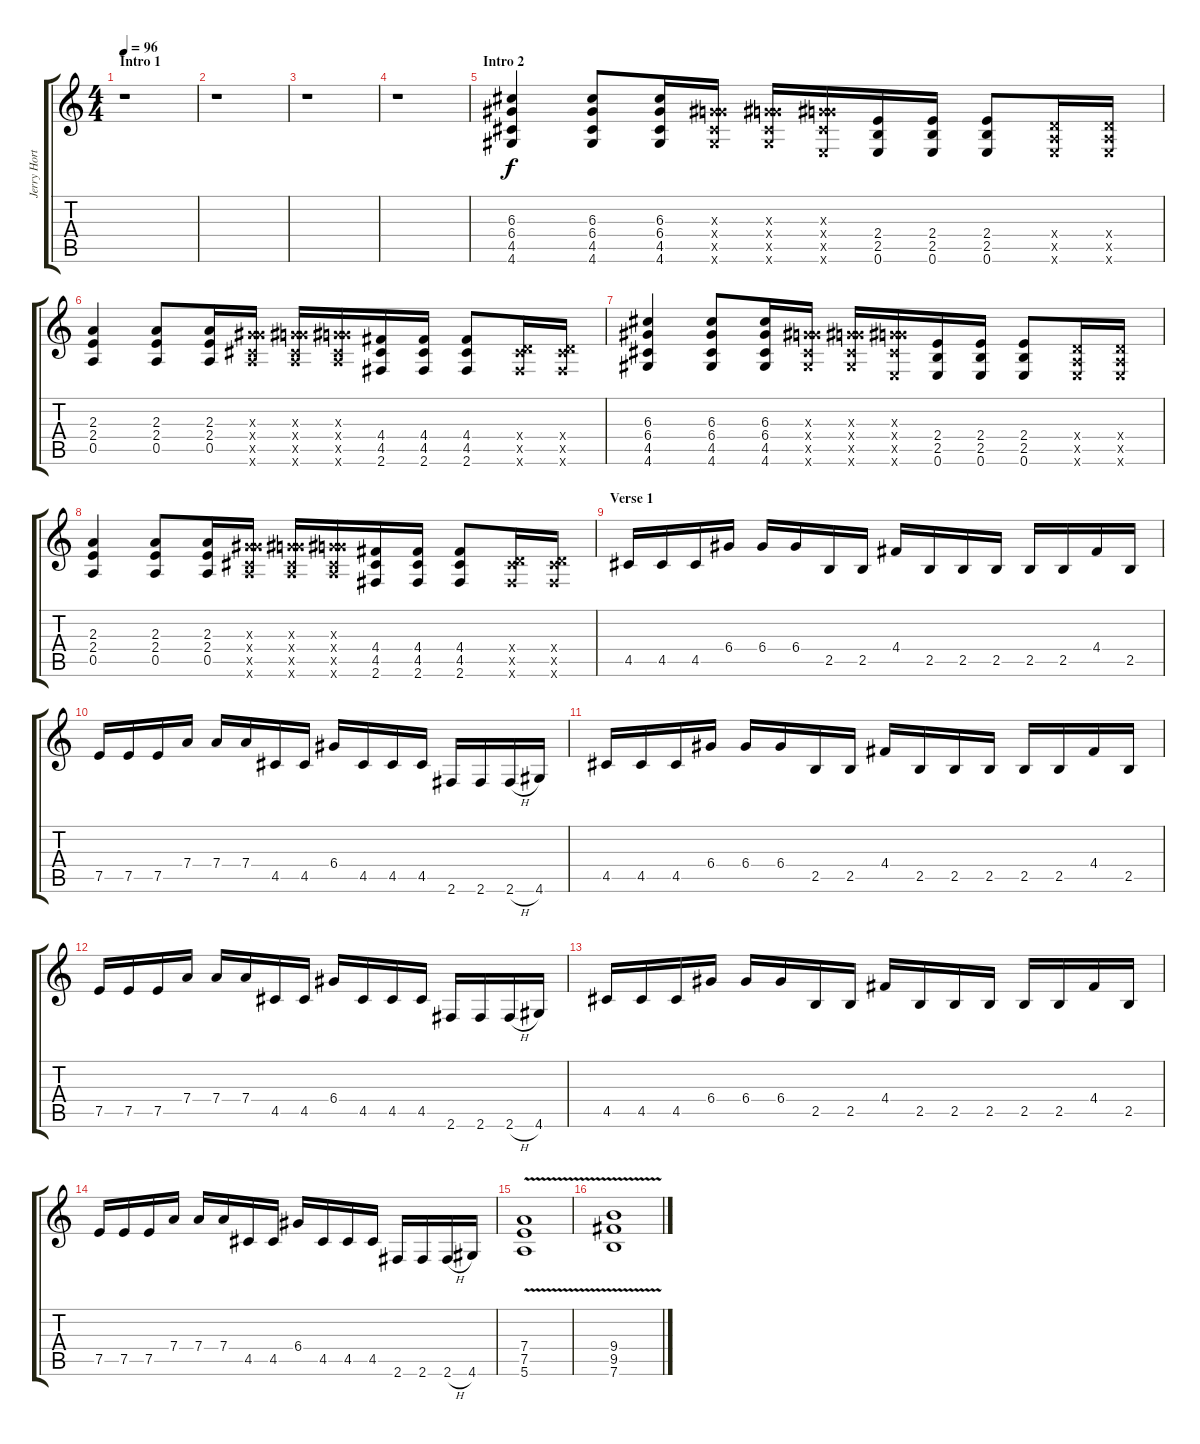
\track ("Jerry Horton - Full Gain" "Jerry Hort") {instrument distortionguitar}
\staff {score tabs}
\tuning (E4 B3 G3 D3 A2 E2) {hide}
\ts (4 4)
\section ("" "Intro 1")
\tempo 96
\clef g2
\ks c
r.1{dy f instrument distortionguitar} |
r.1 |
r.1 |
r.1 |
\section ("" "Intro 2")
(6.3 6.4 4.5 4.6).4 (6.3 6.4 4.5 4.6).8 (6.3 6.4 4.5 4.6).16 (0.3{x} 6.4{x} 4.5{x} 4.6{x}).16 (0.3{x} 6.4{x} 4.5{x} 4.6{x}).16 (0.3{x} 6.4{x} 4.5{x} 0.6{x}).16 (2.4 2.5 0.6).16 (2.4 2.5 0.6).16 (2.4 2.5 0.6).8 (0.4{x} 0.5{x} 0.6{x}).16 (0.4{x} 0.5{x} 0.6{x}).16 |
(2.3 2.4 0.5).4 (2.3 2.4 0.5).8 (2.3 2.4 0.5).16 (0.3{x} 6.4{x} 4.5{x} 5.6{x}).16 (0.3{x} 6.4{x} 4.5{x} 5.6{x}).16 (0.3{x} 6.4{x} 4.5{x} 5.6{x}).16 (4.4 4.5 2.6).16 (4.4 4.5 2.6).16 (4.4 4.5 2.6).8 (0.4{x} 4.5{x} 2.6{x}).16 (0.4{x} 4.5{x} 2.6{x}).16 |
(6.3 6.4 4.5 4.6).4 (6.3 6.4 4.5 4.6).8 (6.3 6.4 4.5 4.6).16 (0.3{x} 6.4{x} 4.5{x} 4.6{x}).16 (0.3{x} 6.4{x} 4.5{x} 4.6{x}).16 (0.3{x} 6.4{x} 4.5{x} 0.6{x}).16 (2.4 2.5 0.6).16 (2.4 2.5 0.6).16 (2.4 2.5 0.6).8 (0.4{x} 0.5{x} 0.6{x}).16 (0.4{x} 0.5{x} 0.6{x}).16 |
(2.3 2.4 0.5).4 (2.3 2.4 0.5).8 (2.3 2.4 0.5).16 (0.3{x} 6.4{x} 4.5{x} 5.6{x}).16 (0.3{x} 6.4{x} 4.5{x} 5.6{x}).16 (0.3{x} 6.4{x} 4.5{x} 5.6{x}).16 (4.4 4.5 2.6).16 (4.4 4.5 2.6).16 (4.4 4.5 2.6).8 (0.4{x} 4.5{x} 2.6{x}).16 (0.4{x} 4.5{x} 2.6{x}).16 |
\section ("" "Verse 1")
4.5.16{volume 12} 4.5.16 4.5.16 6.4.16 6.4.16 6.4.16 2.5.16 2.5.16 4.4.16 2.5.16 2.5.16 2.5.16 2.5.16 2.5.16 4.4.16 2.5.16 |
7.5.16 7.5.16 7.5.16 7.4.16 7.4.16 7.4.16 4.5.16 4.5.16 6.4.16 4.5.16 4.5.16 4.5.16 2.6.16 2.6.16 2.6{h}.16 4.6.16 |
4.5.16 4.5.16 4.5.16 6.4.16 6.4.16 6.4.16 2.5.16 2.5.16 4.4.16 2.5.16 2.5.16 2.5.16 2.5.16 2.5.16 4.4.16 2.5.16 |
7.5.16 7.5.16 7.5.16 7.4.16 7.4.16 7.4.16 4.5.16 4.5.16 6.4.16 4.5.16 4.5.16 4.5.16 2.6.16 2.6.16 2.6{h}.16 4.6.16 |
4.5.16{volume 16} 4.5.16 4.5.16 6.4.16 6.4.16 6.4.16 2.5.16 2.5.16 4.4.16 2.5.16 2.5.16 2.5.16 2.5.16 2.5.16 4.4.16 2.5.16 |
7.5.16 7.5.16 7.5.16 7.4.16 7.4.16 7.4.16 4.5.16 4.5.16 6.4.16 4.5.16 4.5.16 4.5.16 2.6.16 2.6.16 2.6{h}.16 4.6.16 |
(7.4{v} 7.5{v} 5.6{v}).1{volume 14} |
(9.4{v} 9.5{v} 7.6{v}).1
